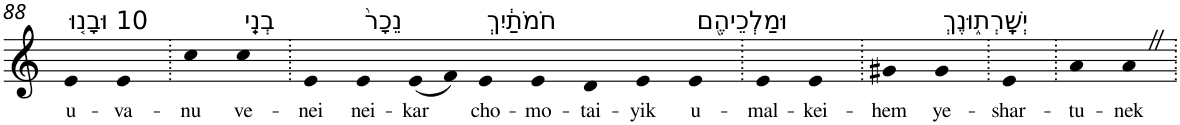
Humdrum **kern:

**kern	**text
*part1	*part1
*staff1	*staff1
*I"Piano	*
*I'Pno	*
!!LO:PB:g=z
*clefG2	*
*k[]	*
=88	=88
!LO:TX:a:t=10 וּבָנ֤וּ	!
!	!LO:LY:b
4e	u-
!	!LO:LY:b
4e	-va-
=89.	=89.
!	!LO:LY:b
4cc	-nu
!LO:TX:a:t=בְנֵֽי	!
!	!LO:LY:b
4cc	ve-
=90.	=90.
!	!LO:LY:b
4e	-nei
!LO:TX:a:t=נֵכָר֙	!
!	!LO:LY:b
4e	nei-
!	!LO:LY:b
(8e	-kar
8f)	.
!LO:TX:a:t=חֹמֹתַ֔יִךְ	!
!	!LO:LY:b
4e	cho-
!	!LO:LY:b
4e	-mo-
!	!LO:LY:b
4d	-tai-
!	!LO:LY:b
4e	-yik
!LO:TX:a:t=וּמַלְכֵיהֶ֖ם	!
!	!LO:LY:b
4e	u-
=91.	=91.
!	!LO:LY:b
4e	-mal-
!	!LO:LY:b
4e	-kei-
=92.	=92.
!	!LO:LY:b
4g#X	-hem
!LO:TX:a:t=יְשָֽׁרְת֑וּנֶךְ	!
!	!LO:LY:b
4g#	ye-
=93.	=93.
!	!LO:LY:b
4e	-shar-
=94.	=94.
!	!LO:LY:b
4a	-tu-
!	!LO:LY:b
4aZ	-nek
=.	=.
*-	*-
